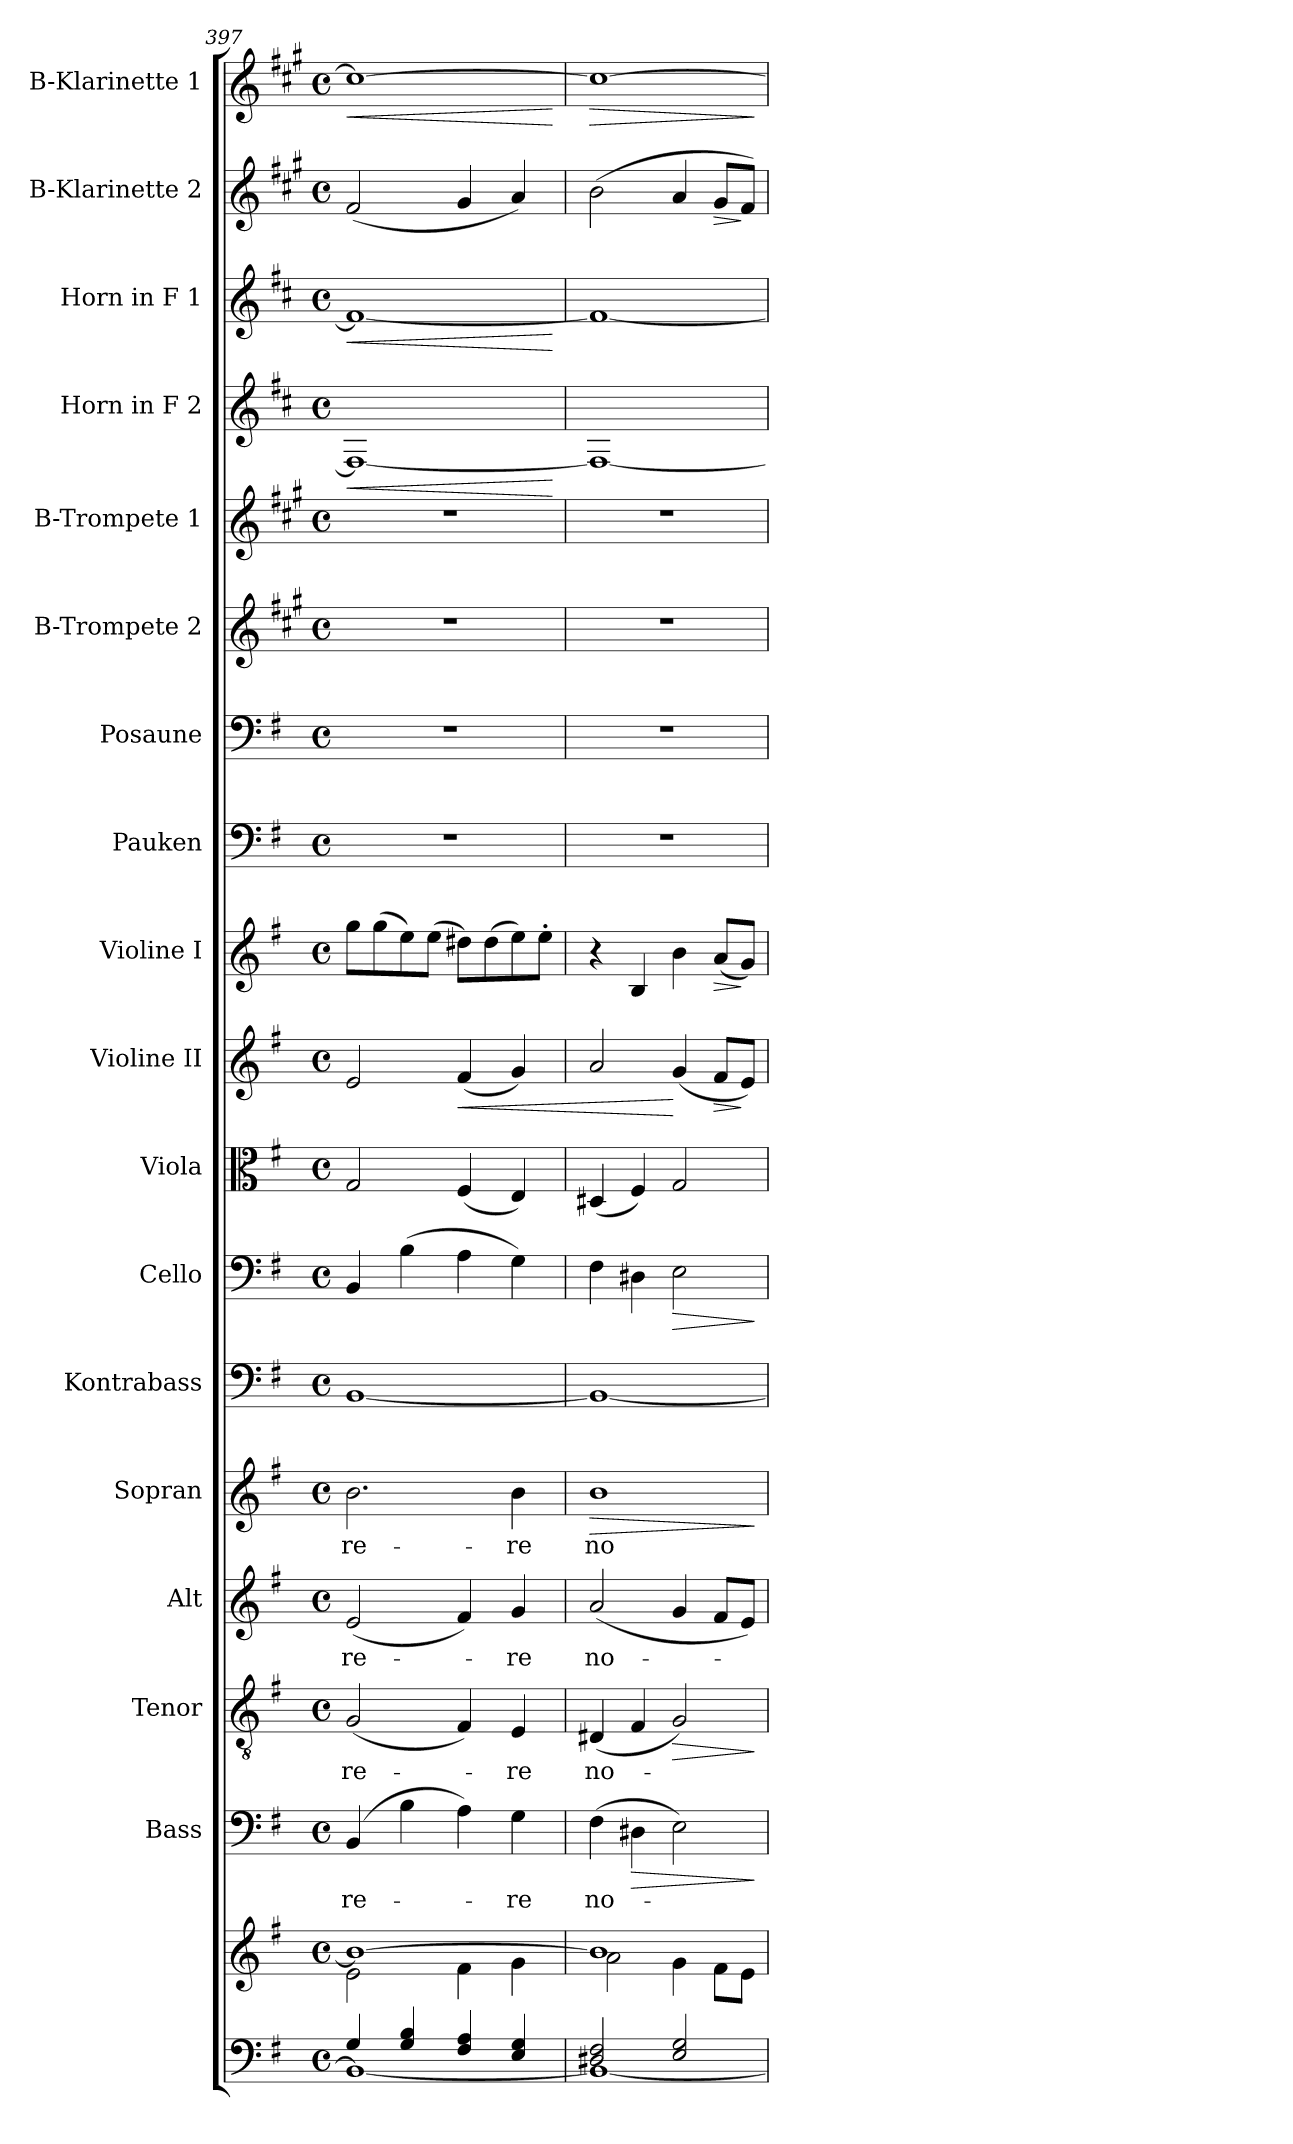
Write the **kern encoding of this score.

**kern	**kern	**kern	**text	**dynam	**kern	**text	**dynam	**kern	**text	**kern	**text	**dynam	**kern	**kern	**dynam	**kern	**kern	**dynam	**kern	**dynam	**kern	**kern	**kern	**kern	**kern	**dynam	**kern	**dynam	**kern	**dynam	**kern	**dynam
*part18	*part18	*part17	*part17	*part17	*part16	*part16	*part16	*part15	*part15	*part14	*part14	*part14	*part13	*part12	*part12	*part11	*part10	*part10	*part9	*part9	*part8	*part7	*part6	*part5	*part4	*part4	*part3	*part3	*part2	*part2	*part1	*part1
*staff19	*staff18	*staff17	*staff17	*staff17	*staff16	*staff16	*staff16	*staff15	*staff15	*staff14	*staff14	*staff14	*staff13	*staff12	*staff12	*staff11	*staff10	*staff10	*staff9	*staff9	*staff8	*staff7	*staff6	*staff5	*staff4	*staff4	*staff3	*staff3	*staff2	*staff2	*staff1	*staff1
*	*	*I"Bass	*	*	*I"Tenor	*	*	*I"Alt	*	*I"Sopran	*	*	*I"Kontrabass	*I"Cello	*	*I"Viola	*I"Violine II	*	*I"Violine I	*	*I"Pauken	*I"Posaune	*I"B-Trompete 2	*I"B-Trompete 1	*I"Horn in F 2	*	*I"Horn in F 1	*	*I"B-Klarinette 2	*	*I"B-Klarinette 1	*
*	*	*I'B.	*	*	*I'T.	*	*	*I'A.	*	*I'S.	*	*	*I'Kb.	*	*	*I'Vla.	*I'Vl. II	*	*I'Vl. I	*	*I'Pk.	*I'Pos.	*I'B Trp. 2	*I'B Trp. 1	*	*	*	*	*I'B Kl. 2	*	*I'B Kl. 1	*
*clefF4	*clefG2	*clefF4	*	*	*clefGv2	*	*	*clefG2	*	*clefG2	*	*	*clefF4	*clefF4	*	*clefC3	*clefG2	*	*clefG2	*	*clefF4	*clefF4	*clefG2	*clefG2	*clefG2	*	*clefG2	*	*clefG2	*	*clefG2	*
*	*	*	*	*	*	*	*	*	*	*	*	*	*ITrd7c12	*	*	*	*	*	*	*	*	*	*ITrd1c2	*ITrd1c2	*ITrd4c7	*	*ITrd4c7	*	*ITrd1c2	*	*ITrd1c2	*
*k[f#]	*k[f#]	*k[f#]	*	*	*k[f#]	*	*	*k[f#]	*	*k[f#]	*	*	*k[f#]	*k[f#]	*	*k[f#]	*k[f#]	*	*k[f#]	*	*k[f#]	*k[f#]	*k[f#]	*k[f#]	*k[f#]	*	*k[f#]	*	*k[f#]	*	*k[f#]	*
*G:	*G:	*G:	*	*	*G:	*	*	*G:	*	*G:	*	*	*G:	*G:	*	*G:	*G:	*	*G:	*	*G:	*G:	*G:	*G:	*G:	*	*G:	*	*G:	*	*G:	*
*M4/4	*M4/4	*M4/4	*	*	*M4/4	*	*	*M4/4	*	*M4/4	*	*	*M4/4	*M4/4	*	*M4/4	*M4/4	*	*M4/4	*	*M4/4	*M4/4	*M4/4	*M4/4	*M4/4	*	*M4/4	*	*M4/4	*	*M4/4	*
*met(c)	*met(c)	*met(c)	*	*	*met(c)	*	*	*met(c)	*	*met(c)	*	*	*met(c)	*met(c)	*	*met(c)	*met(c)	*	*met(c)	*	*met(c)	*met(c)	*met(c)	*met(c)	*met(c)	*	*met(c)	*	*met(c)	*	*met(c)	*
=397	=397	=397	=397	=397	=397	=397	=397	=397	=397	=397	=397	=397	=397	=397	=397	=397	=397	=397	=397	=397	=397	=397	=397	=397	=397	=397	=397	=397	=397	=397	=397	=397
*^	*^	*	*	*	*	*	*	*	*	*	*	*	*	*	*	*	*	*	*	*	*	*	*	*	*	*	*	*	*	*	*	*
!	!	!	!	!	!LO:LY:b	!	!	!LO:LY:b	!	!	!LO:LY:b	!	!LO:LY:b	!	!	!	!	!	!	!	!	!	!	!	!	!	!	!LO:HP:b	!	!LO:HP:b	!	!	!	!LO:HP:b
4G/	1BB_	1b_	2e\	(4BB/	-re-	.	(<2G/	-re-	.	(<2e/	-re-	2.b\	-re-	.	[1BBB	4BB/	.	2G/	2e/	.	8gg\L	.	1r	1r	1r	1r	1BB_	<	1B_	<	(<2e/	.	1b_	<
.	.	.	.	.	.	.	.	.	.	.	.	.	.	.	.	.	.	.	.	.	(>8gg\	.	.	.	.	.	.	.	.	.	.	.	.	.
4G/ 4B/	.	.	.	4B\	.	.	.	.	.	.	.	.	.	.	.	(>4B\	.	.	.	.	8ee\)	.	.	.	.	.	.	.	.	.	.	.	.	.
.	.	.	.	.	.	.	.	.	.	.	.	.	.	.	.	.	.	.	.	.	(>8ee\J	.	.	.	.	.	.	.	.	.	.	.	.	.
!	!	!	!	!	!	!	!	!	!	!	!	!	!	!	!	!	!	!	!	!LO:HP:b	!	!	!	!	!	!	!	!	!	!	!	!	!	!
4F#/ 4A/	.	.	4f#\	4A\)	.	.	4F#/)	.	.	4f#/)	.	.	.	.	.	4A\	.	(<4F#/	(<4f#/	<	8dd#X\L)	.	.	.	.	.	.	.	.	.	4f#/	.	.	.
.	.	.	.	.	.	.	.	.	.	.	.	.	.	.	.	.	.	.	.	.	(>8dd#\	.	.	.	.	.	.	.	.	.	.	.	.	.
!	!	!	!	!	!LO:LY:b	!	!	!LO:LY:b	!	!	!LO:LY:b	!	!LO:LY:b	!	!	!	!	!	!	!	!	!	!	!	!	!	!	!	!	!	!	!	!	!
4E/ 4G/	.	.	4g\	4G\	-re	.	4E/	-re	.	4g/	-re	4b\	-re	.	.	4G\)	.	4E/)	4g/)	.	8ee\)	.	.	.	.	.	.	.	.	.	4g/)	.	.	.
.	.	.	.	.	.	.	.	.	.	.	.	.	.	.	.	.	.	.	.	.	8ee'>\J	.	.	.	.	.	.	.	.	.	.	.	.	.
*v	*v	*	*	*	*	*	*	*	*	*	*	*	*	*	*	*	*	*	*	*	*	*	*	*	*	*	*	*	*	*	*	*	*	*
*	*v	*v	*	*	*	*	*	*	*	*	*	*	*	*	*	*	*	*	*	*	*	*	*	*	*	*	*	*	*	*	*	*	*
.	.	.	.	.	.	.	.	.	.	.	.	.	.	.	.	.	.	.	.	.	.	.	.	.	.	[	.	[	.	.	.	[
=398	=398	=398	=398	=398	=398	=398	=398	=398	=398	=398	=398	=398	=398	=398	=398	=398	=398	=398	=398	=398	=398	=398	=398	=398	=398	=398	=398	=398	=398	=398	=398	=398
*^	*^	*	*	*	*	*	*	*	*	*	*	*	*	*	*	*	*	*	*	*	*	*	*	*	*	*	*	*	*	*	*	*
!	!	!	!	!	!LO:LY:b	!	!	!LO:LY:b	!	!	!LO:LY:b	!	!LO:LY:b	!LO:HP:b	!	!	!	!	!	!	!	!	!	!	!	!	!	!	!	!	!	!	!	!LO:HP:b
2D#X/ 2F#/	1BB_	1b]	2a\	(>4F#\	no-	.	(<4D#X/	no-	.	(<2a/	no-	1b	no-	>	1BBB_	4F#\	.	(<4D#X/	2a/	.	4r	.	1r	1r	1r	1r	1BB_	.	1B_	.	(>2a\	.	1b_	>
!	!	!	!	!	!	!LO:HP:b	!	!	!	!	!	!	!	!	!	!	!	!	!	!	!	!	!	!	!	!	!	!	!	!	!	!	!	!
.	.	.	.	4D#X\	.	>	4F#/	.	.	.	.	.	.	.	.	4D#X\	.	4F#/)	.	.	4B/	.	.	.	.	.	.	.	.	.	.	.	.	.
!	!	!	!	!	!	!	!	!	!LO:HP:b	!	!	!	!	!	!	!	!LO:HP:b	!	!	!	!	!	!	!	!	!	!	!	!	!	!	!	!	!
2E/ 2G/	.	.	4g\	2E\)	.	.	2G/)	.	>	4g/	.	.	.	.	.	2E\	>	2G/	(<4g/	[	4b\	.	.	.	.	.	.	.	.	.	4g/	.	.	.
!	!	!	!	!	!	!	!	!	!	!	!	!	!	!	!	!	!	!	!	!LO:HP:b	!	!LO:HP:b	!	!	!	!	!	!	!	!	!	!LO:HP:b	!	!
.	.	.	8f#\L	.	.	.	.	.	.	8f#/L	.	.	.	.	.	.	.	.	8f#/L	>	(<8a/L	>	.	.	.	.	.	.	.	.	8f#/L	>	.	.
.	.	.	8e\J	.	.	.	.	.	.	8e/J)	.	.	.	.	.	.	.	.	8e/J)	]	8g/J)	]	.	.	.	.	.	.	.	.	8e/J)	]	.	.
*v	*v	*	*	*	*	*	*	*	*	*	*	*	*	*	*	*	*	*	*	*	*	*	*	*	*	*	*	*	*	*	*	*	*	*
*	*v	*v	*	*	*	*	*	*	*	*	*	*	*	*	*	*	*	*	*	*	*	*	*	*	*	*	*	*	*	*	*	*	*
.	.	.	.	]	.	.	]	.	.	.	.	]	.	.	]	.	.	.	.	.	.	.	.	.	.	.	.	.	.	.	.	]
=	=	=	=	=	=	=	=	=	=	=	=	=	=	=	=	=	=	=	=	=	=	=	=	=	=	=	=	=	=	=	=	=
*-	*-	*-	*-	*-	*-	*-	*-	*-	*-	*-	*-	*-	*-	*-	*-	*-	*-	*-	*-	*-	*-	*-	*-	*-	*-	*-	*-	*-	*-	*-	*-	*-
